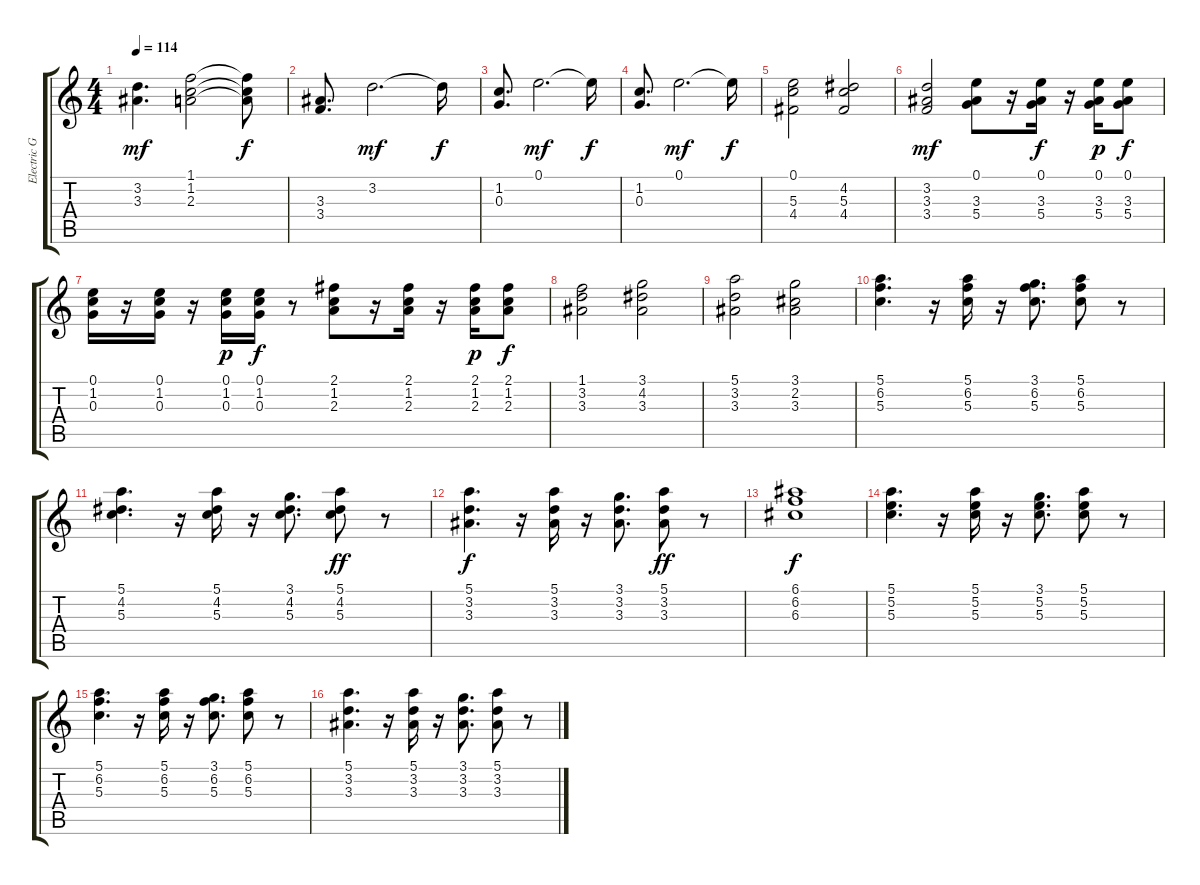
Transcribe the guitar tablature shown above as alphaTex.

\track ("Electric Guitar (clean)" "Electric G") {instrument electricguitarclean}
\staff {score tabs}
\tuning (E4 B3 G3 D3 A2 E2) {hide}
\ts (4 4)
\tempo 114
\clef g2
\ks c
(3.2 3.3).4{d dy mf} (1.1 1.2 2.3).2 (1.1{t} 1.2{t} 2.3{t}).8{dy f} |
(3.3 3.4).8{d} 3.2.2{d dy mf} 3.2{t}.16{dy f} |
(1.2 0.3).8{d} 0.1.2{d dy mf} 0.1{t}.16{dy f} |
(1.2 0.3).8{d} 0.1.2{d dy mf} 0.1{t}.16{dy f} |
(0.1 5.3 4.4).2 (4.2 5.3 4.4).2 |
(3.2 3.3 3.4).2{dy mf} (0.1 3.3 5.4).8 r.16 (0.1 3.3 5.4).16{dy f} r.16 (0.1 3.3 5.4).16{dy p} (0.1 3.3 5.4).8{dy f} |
(0.1 1.2 0.3).16 r.16 (0.1 1.2 0.3).16 r.16 (0.1 1.2 0.3).16{dy p} (0.1 1.2 0.3).16{dy f} r.8 (2.1 1.2 2.3).8 r.16 (2.1 1.2 2.3).16 r.16 (2.1 1.2 2.3).16{dy p} (2.1 1.2 2.3).8{dy f} |
(1.1 3.2 3.3).2 (3.1 4.2 3.3).2 |
(5.1 3.2 3.3).2 (3.1 2.2 3.3).2 |
(5.1 6.2 5.3).4{d} r.16 (5.1 6.2 5.3).16 r.16 (3.1 6.2 5.3).8{d} (5.1 6.2 5.3).8 r.8 |
(5.1 4.2 5.3).4{d} r.16 (5.1 4.2 5.3).16 r.16 (3.1 4.2 5.3).8{d} (5.1 4.2 5.3).8{dy ff} r.8 |
(5.1 3.2 3.3).4{d dy f} r.16 (5.1 3.2 3.3).16 r.16 (3.1 3.2 3.3).8{d} (5.1 3.2 3.3).8{dy ff} r.8 |
(6.1 6.2 6.3).1{dy f} |
(5.1 5.2 5.3).4{d} r.16 (5.1 5.2 5.3).16 r.16 (3.1 5.2 5.3).8{d} (5.1 5.2 5.3).8 r.8 |
(5.1 6.2 5.3).4{d} r.16 (5.1 6.2 5.3).16 r.16 (3.1 6.2 5.3).8{d} (5.1 6.2 5.3).8 r.8 |
(5.1 3.2 3.3).4{d} r.16 (5.1 3.2 3.3).16 r.16 (3.1 3.2 3.3).8{d} (5.1 3.2 3.3).8 r.8
